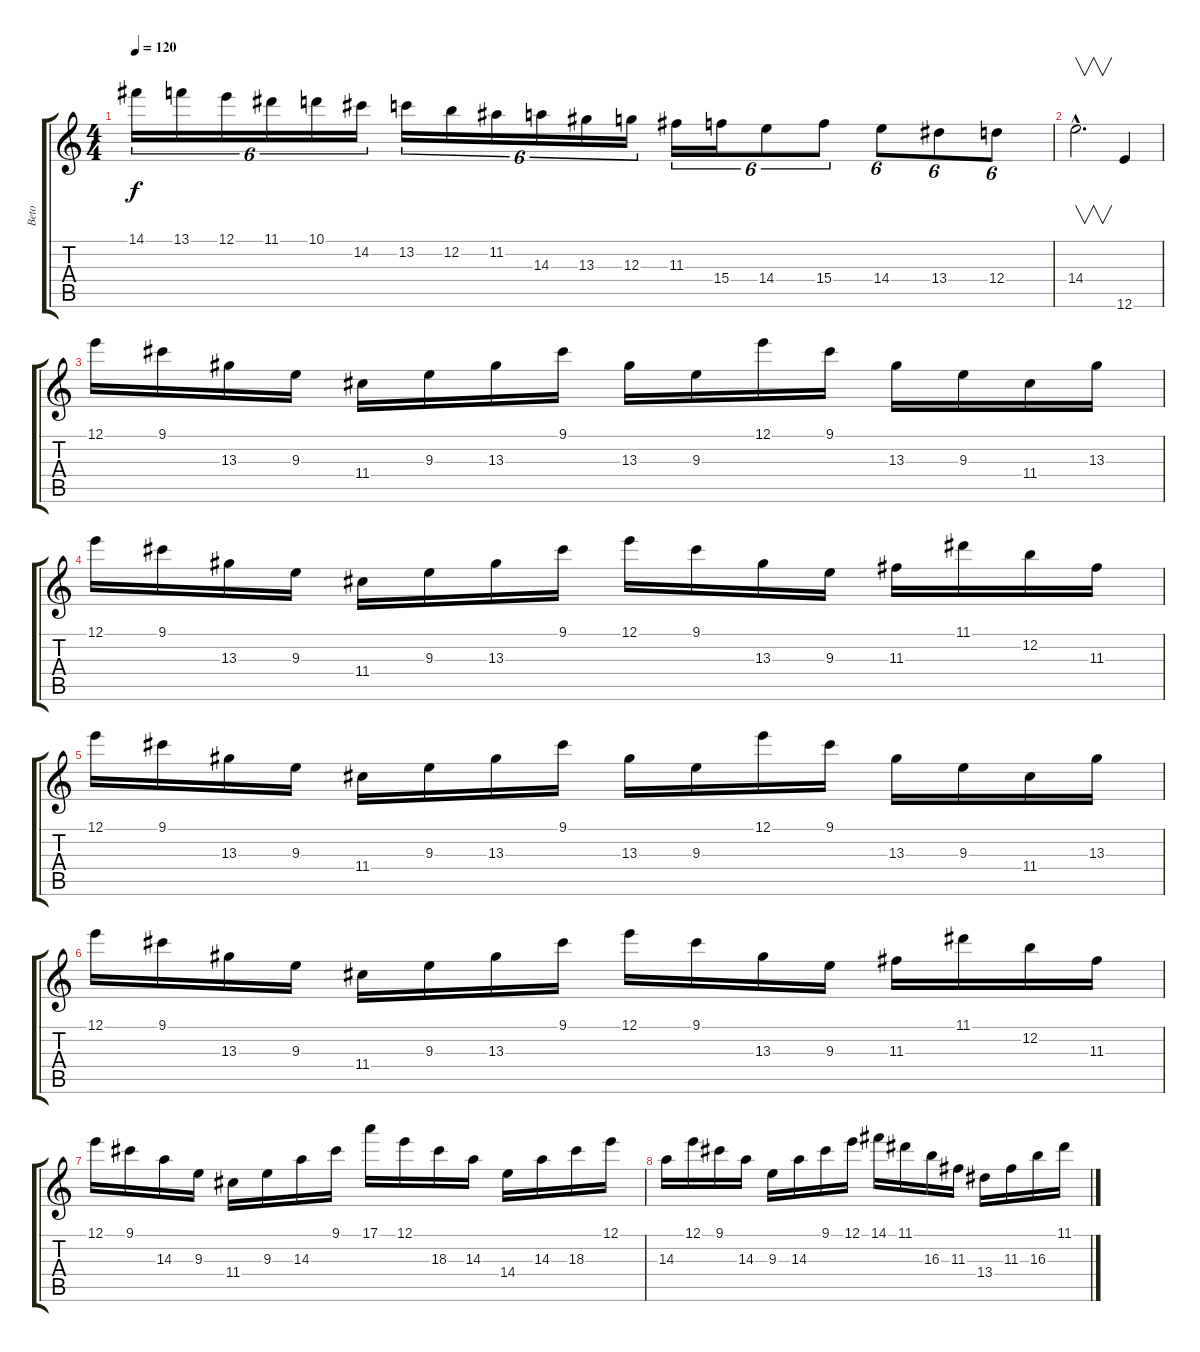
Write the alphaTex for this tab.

\track ("Beto" "Beto") {instrument overdrivenguitar}
\staff {score tabs}
\tuning (E4 B3 G3 D3 A2 E2) {hide}
\ts (4 4)
\tempo 120
\clef g2
\ks c
14.1.16{tu (6 4) dy f instrument overdrivenguitar} 13.1.16{tu (6 4)} 12.1.16{tu (6 4)} 11.1.16{tu (6 4)} 10.1.16{tu (6 4)} 14.2.16{tu (6 4)} 13.2.16{tu (6 4)} 12.2.16{tu (6 4)} 11.2.16{tu (6 4)} 14.3.16{tu (6 4)} 13.3.16{tu (6 4)} 12.3.16{tu (6 4)} 11.3.16{tu (6 4)} 15.4.16{tu (6 4)} 14.4.8{tu (6 4)} 15.4.8{tu (6 4)} 14.4.8{tu (6 4)} 13.4.8{tu (6 4)} 12.4.8{tu (6 4)} |
14.4{hac}.2{v d} 12.6.4 |
12.1.16 9.1.16 13.3.16 9.3.16 11.4.16 9.3.16 13.3.16 9.1.16 13.3.16 9.3.16 12.1.16 9.1.16 13.3.16 9.3.16 11.4.16 13.3.16 |
12.1.16 9.1.16 13.3.16 9.3.16 11.4.16 9.3.16 13.3.16 9.1.16 12.1.16 9.1.16 13.3.16 9.3.16 11.3.16 11.1.16 12.2.16 11.3.16 |
12.1.16 9.1.16 13.3.16 9.3.16 11.4.16 9.3.16 13.3.16 9.1.16 13.3.16 9.3.16 12.1.16 9.1.16 13.3.16 9.3.16 11.4.16 13.3.16 |
12.1.16 9.1.16 13.3.16 9.3.16 11.4.16 9.3.16 13.3.16 9.1.16 12.1.16 9.1.16 13.3.16 9.3.16 11.3.16 11.1.16 12.2.16 11.3.16 |
12.1.16 9.1.16 14.3.16 9.3.16 11.4.16 9.3.16 14.3.16 9.1.16 17.1.16 12.1.16 18.3.16 14.3.16 14.4.16 14.3.16 18.3.16 12.1.16 |
14.3.16 12.1.16 9.1.16 14.3.16 9.3.16 14.3.16 9.1.16 12.1.16 14.1.16 11.1.16 16.3.16 11.3.16 13.4.16 11.3.16 16.3.16 11.1.16
